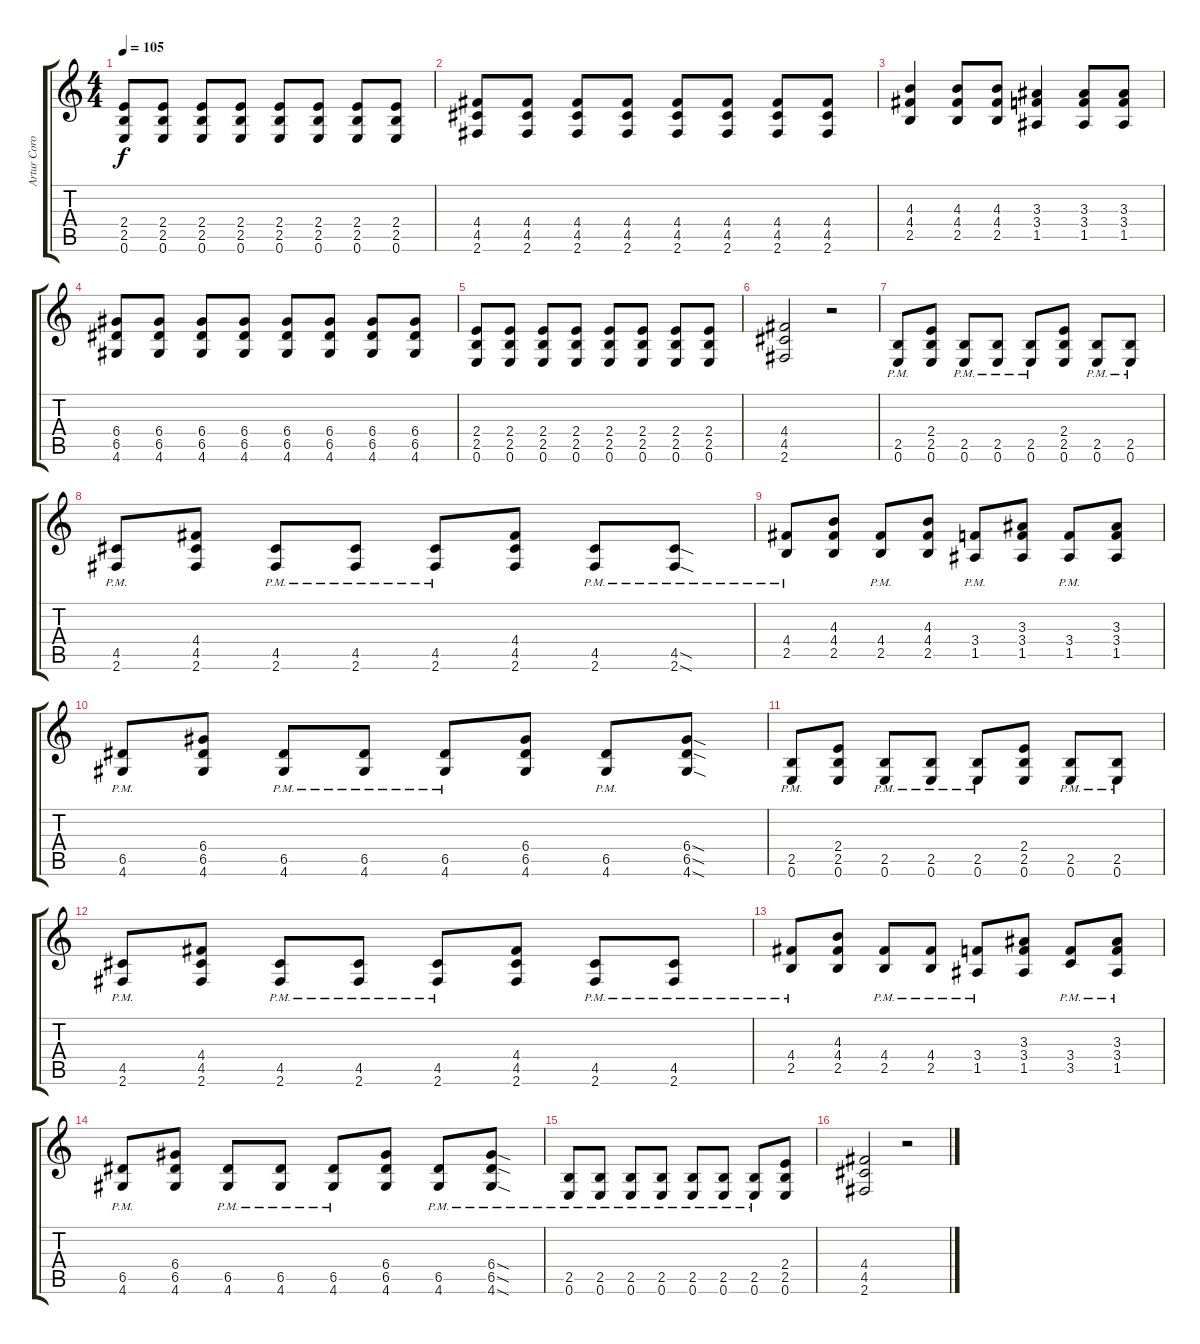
\track ("Artur Coro y Gtr" "Artur Coro") {instrument overdrivenguitar}
\staff {score tabs}
\tuning (E4 B3 G3 D3 A2 E2) {hide}
\ts (4 4)
\tempo 105
\clef g2
\ks c
(2.4 2.5 0.6).8{dy f} (2.4 2.5 0.6).8 (2.4 2.5 0.6).8 (2.4 2.5 0.6).8 (2.4 2.5 0.6).8 (2.4 2.5 0.6).8 (2.4 2.5 0.6).8 (2.4 2.5 0.6).8 |
(4.4 4.5 2.6).8 (4.4 4.5 2.6).8 (4.4 4.5 2.6).8 (4.4 4.5 2.6).8 (4.4 4.5 2.6).8 (4.4 4.5 2.6).8 (4.4 4.5 2.6).8 (4.4 4.5 2.6).8 |
(4.3 4.4 2.5).4 (4.3 4.4 2.5).8 (4.3 4.4 2.5).8 (3.3 3.4 1.5).4 (3.3 3.4 1.5).8 (3.3 3.4 1.5).8 |
(6.4 6.5 4.6).8 (6.4 6.5 4.6).8 (6.4 6.5 4.6).8 (6.4 6.5 4.6).8 (6.4 6.5 4.6).8 (6.4 6.5 4.6).8 (6.4 6.5 4.6).8 (6.4 6.5 4.6).8 |
(2.4 2.5 0.6).8 (2.4 2.5 0.6).8 (2.4 2.5 0.6).8 (2.4 2.5 0.6).8 (2.4 2.5 0.6).8 (2.4 2.5 0.6).8 (2.4 2.5 0.6).8 (2.4 2.5 0.6).8 |
(4.4 4.5 2.6).2 r.2 |
(2.5{pm} 0.6{pm}).8 (2.4 2.5 0.6).8 (2.5{pm} 0.6{pm}).8 (2.5{pm} 0.6{pm}).8 (2.5{pm} 0.6{pm}).8 (2.4 2.5 0.6).8 (2.5{pm} 0.6{pm}).8 (2.5{pm} 0.6{pm}).8 |
(4.5{pm} 2.6{pm}).8 (4.4 4.5 2.6).8 (4.5{pm} 2.6{pm}).8 (4.5{pm} 2.6{pm}).8 (4.5{pm} 2.6{pm}).8 (4.4 4.5 2.6).8 (4.5{pm} 2.6{pm}).8 (4.5{sod pm} 2.6{sod pm}).8 |
(4.4{pm} 2.5{pm}).8 (4.3 4.4 2.5).8 (4.4{pm} 2.5{pm}).8 (4.3 4.4 2.5).8 (3.4{pm} 1.5{pm}).8 (3.3 3.4 1.5).8 (3.4{pm} 1.5{pm}).8 (3.3 3.4 1.5).8 |
(6.5{pm} 4.6{pm}).8 (6.4 6.5 4.6).8 (6.5{pm} 4.6{pm}).8 (6.5{pm} 4.6{pm}).8 (6.5{pm} 4.6{pm}).8 (6.4 6.5 4.6).8 (6.5{pm} 4.6{pm}).8 (6.4{sod} 6.5{sod} 4.6{sod}).8 |
(2.5{pm} 0.6{pm}).8 (2.4 2.5 0.6).8 (2.5{pm} 0.6{pm}).8 (2.5{pm} 0.6{pm}).8 (2.5{pm} 0.6{pm}).8 (2.4 2.5 0.6).8 (2.5{pm} 0.6{pm}).8 (2.5{pm} 0.6{pm}).8 |
(4.5{pm} 2.6{pm}).8 (4.4 4.5 2.6).8 (4.5{pm} 2.6{pm}).8 (4.5{pm} 2.6{pm}).8 (4.5{pm} 2.6{pm}).8 (4.4 4.5 2.6).8 (4.5{pm} 2.6{pm}).8 (4.5{pm} 2.6{pm}).8 |
(4.4{pm} 2.5{pm}).8 (4.3 4.4 2.5).8 (4.4{pm} 2.5{pm}).8 (4.4{pm} 2.5{pm}).8 (3.4{pm} 1.5{pm}).8 (3.3 3.4 1.5).8 (3.4{pm} 3.5{pm}).8 (3.3{pm} 3.4{pm} 1.5{pm}).8 |
(6.5{pm} 4.6{pm}).8 (6.4 6.5 4.6).8 (6.5{pm} 4.6{pm}).8 (6.5{pm} 4.6{pm}).8 (6.5{pm} 4.6{pm}).8 (6.4 6.5 4.6).8 (6.5{pm} 4.6{pm}).8 (6.4{sod pm} 6.5{sod pm} 4.6{sod pm}).8 |
(2.5{pm} 0.6{pm}).8 (2.5{pm} 0.6{pm}).8 (2.5{pm} 0.6{pm}).8 (2.5{pm} 0.6{pm}).8 (2.5{pm} 0.6{pm}).8 (2.5{pm} 0.6{pm}).8 (2.5{pm} 0.6{pm}).8 (2.4 2.5 0.6).8 |
(4.4 4.5 2.6).2 r.2
